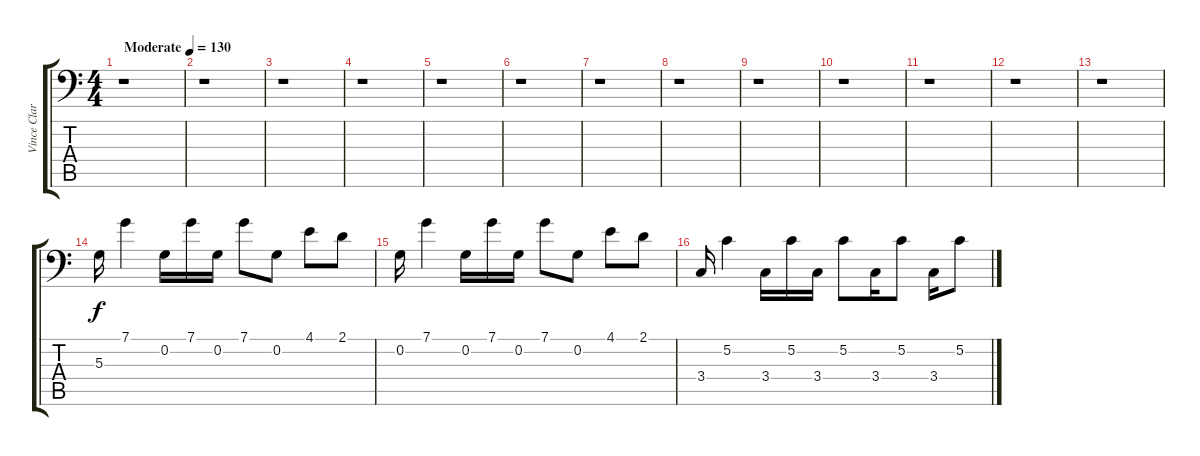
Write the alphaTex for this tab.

\track ("Vince Clarke" "Vince Clar") {instrument synthbass1}
\staff {score tabs}
\tuning (C3 G2 D2 A1 E1 B0) {hide}
\ts (4 4)
\tempo (130 "Moderate")
\clef f4
\ks c
r.1{dy f instrument synthbass1} |
r.1 |
r.1 |
r.1 |
r.1 |
r.1 |
r.1 |
r.1 |
r.1 |
r.1 |
r.1 |
r.1 |
r.1 |
5.3.16{instrument synthbass1} 7.1.4 0.2.16 7.1.16 0.2.16 7.1.8 0.2.8 4.1.8 2.1.8 |
0.2.16{instrument synthbass1} 7.1.4 0.2.16 7.1.16 0.2.16 7.1.8 0.2.8 4.1.8 2.1.8 |
3.4.16 5.2.4 3.4.16 5.2.16 3.4.16 5.2.8 3.4.16 5.2.8 3.4.16 5.2.8
